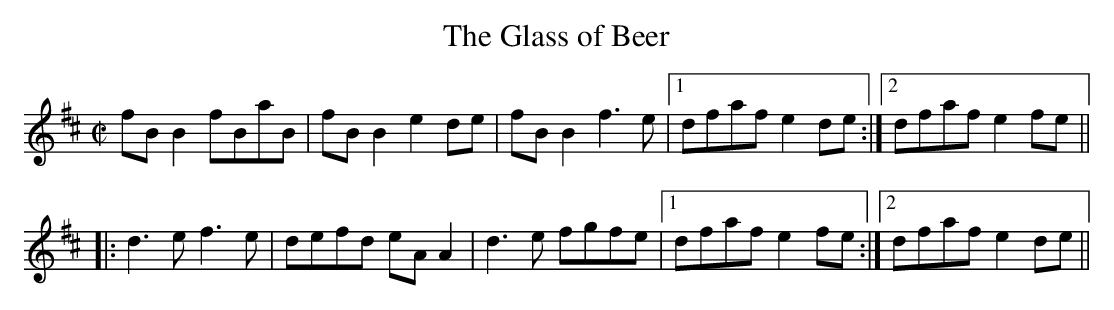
X:1
T:Glass of Beer, The
M:C|
K:Bm
fBB2 fBaB|fBB2 e2de|fBB2 f3e|1 dfaf e2de:|2 dfaf e2fe||
|:d3e f3e|defd eAA2|d3e fgfe|1 dfaf e2fe:|2 dfaf e2de||
